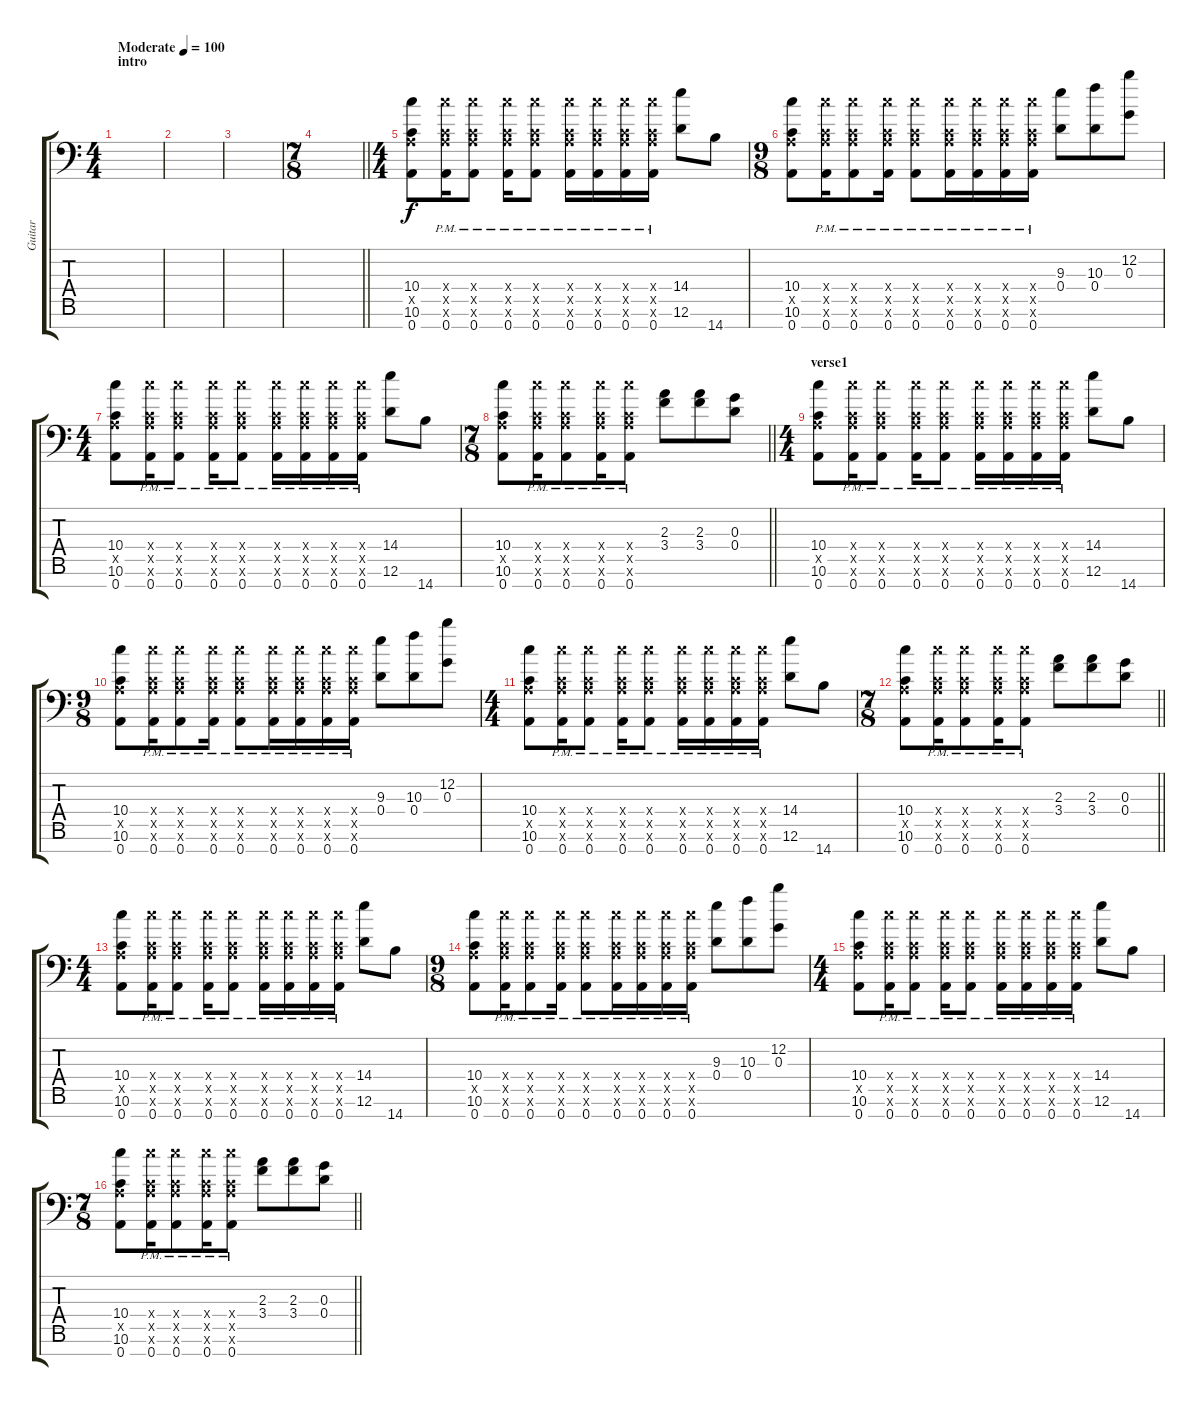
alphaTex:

\track ("Guitar" "Guitar") {instrument distortionguitar}
\staff {score tabs}
\tuning (E4 B3 G3 D3 A2 D2 A1) {hide}
\ts (4 4)
\section ("" "intro")
\tempo (100 "Moderate")
\clef f4
\ks c
|
|
|
\ts (7 8)
\barLineRight lightlight
|
\ts (4 4)
(10.4 0.5{x} 10.6 0.7).8 (10.4{x} 0.5{x} 10.6{x} 0.7{pm}).16 (10.4{x} 0.5{x} 10.6{x} 0.7{pm}).8 (10.4{x} 0.5{x} 10.6{x} 0.7{pm}).16 (10.4{x} 0.5{x} 10.6{x} 0.7{pm}).8 (10.4{x} 0.5{x} 10.6{x} 0.7{pm}).16 (10.4{x} 0.5{x} 10.6{x} 0.7{pm}).16 (10.4{x} 0.5{x} 10.6{x} 0.7{pm}).16 (10.4{x} 0.5{x} 10.6{x} 0.7{pm}).16 (14.4 12.6).8 14.7.8 |
\ts (9 8)
(10.4 0.5{x} 10.6 0.7).8 (10.4{x} 0.5{x} 10.6{x} 0.7{pm}).16 (10.4{x} 0.5{x} 10.6{x} 0.7{pm}).8 (10.4{x} 0.5{x} 10.6{x} 0.7{pm}).16 (10.4{x} 0.5{x} 10.6{x} 0.7{pm}).8 (10.4{x} 0.5{x} 10.6{x} 0.7{pm}).16 (10.4{x} 0.5{x} 10.6{x} 0.7{pm}).16 (10.4{x} 0.5{x} 10.6{x} 0.7{pm}).16 (10.4{x} 0.5{x} 10.6{x} 0.7{pm}).16 (9.3 0.4).8 (10.3 0.4).8 (12.2 0.3).8 |
\ts (4 4)
(10.4 0.5{x} 10.6 0.7).8 (10.4{x} 0.5{x} 10.6{x} 0.7{pm}).16 (10.4{x} 0.5{x} 10.6{x} 0.7{pm}).8 (10.4{x} 0.5{x} 10.6{x} 0.7{pm}).16 (10.4{x} 0.5{x} 10.6{x} 0.7{pm}).8 (10.4{x} 0.5{x} 10.6{x} 0.7{pm}).16 (10.4{x} 0.5{x} 10.6{x} 0.7{pm}).16 (10.4{x} 0.5{x} 10.6{x} 0.7{pm}).16 (10.4{x} 0.5{x} 10.6{x} 0.7{pm}).16 (14.4 12.6).8 14.7.8 |
\ts (7 8)
\barLineRight lightlight
(10.4 0.5{x} 10.6 0.7).8 (10.4{x} 0.5{x} 10.6{x} 0.7{pm}).16 (10.4{x} 0.5{x} 10.6{x} 0.7{pm}).8 (10.4{x} 0.5{x} 10.6{x} 0.7{pm}).16 (10.4{x} 0.5{x} 10.6{x} 0.7{pm}).8 (2.3 3.4).8 (2.3 3.4).8 (0.3 0.4).8 |
\ts (4 4)
\section ("" "verse1")
(10.4 0.5{x} 10.6 0.7).8 (10.4{x} 0.5{x} 10.6{x} 0.7{pm}).16 (10.4{x} 0.5{x} 10.6{x} 0.7{pm}).8 (10.4{x} 0.5{x} 10.6{x} 0.7{pm}).16 (10.4{x} 0.5{x} 10.6{x} 0.7{pm}).8 (10.4{x} 0.5{x} 10.6{x} 0.7{pm}).16 (10.4{x} 0.5{x} 10.6{x} 0.7{pm}).16 (10.4{x} 0.5{x} 10.6{x} 0.7{pm}).16 (10.4{x} 0.5{x} 10.6{x} 0.7{pm}).16 (14.4 12.6).8 14.7.8 |
\ts (9 8)
(10.4 0.5{x} 10.6 0.7).8 (10.4{x} 0.5{x} 10.6{x} 0.7{pm}).16 (10.4{x} 0.5{x} 10.6{x} 0.7{pm}).8 (10.4{x} 0.5{x} 10.6{x} 0.7{pm}).16 (10.4{x} 0.5{x} 10.6{x} 0.7{pm}).8 (10.4{x} 0.5{x} 10.6{x} 0.7{pm}).16 (10.4{x} 0.5{x} 10.6{x} 0.7{pm}).16 (10.4{x} 0.5{x} 10.6{x} 0.7{pm}).16 (10.4{x} 0.5{x} 10.6{x} 0.7{pm}).16 (9.3 0.4).8 (10.3 0.4).8 (12.2 0.3).8 |
\ts (4 4)
(10.4 0.5{x} 10.6 0.7).8 (10.4{x} 0.5{x} 10.6{x} 0.7{pm}).16 (10.4{x} 0.5{x} 10.6{x} 0.7{pm}).8 (10.4{x} 0.5{x} 10.6{x} 0.7{pm}).16 (10.4{x} 0.5{x} 10.6{x} 0.7{pm}).8 (10.4{x} 0.5{x} 10.6{x} 0.7{pm}).16 (10.4{x} 0.5{x} 10.6{x} 0.7{pm}).16 (10.4{x} 0.5{x} 10.6{x} 0.7{pm}).16 (10.4{x} 0.5{x} 10.6{x} 0.7{pm}).16 (14.4 12.6).8 14.7.8 |
\ts (7 8)
\barLineRight lightlight
(10.4 0.5{x} 10.6 0.7).8 (10.4{x} 0.5{x} 10.6{x} 0.7{pm}).16 (10.4{x} 0.5{x} 10.6{x} 0.7{pm}).8 (10.4{x} 0.5{x} 10.6{x} 0.7{pm}).16 (10.4{x} 0.5{x} 10.6{x} 0.7{pm}).8 (2.3 3.4).8 (2.3 3.4).8 (0.3 0.4).8 |
\ts (4 4)
(10.4 0.5{x} 10.6 0.7).8 (10.4{x} 0.5{x} 10.6{x} 0.7{pm}).16 (10.4{x} 0.5{x} 10.6{x} 0.7{pm}).8 (10.4{x} 0.5{x} 10.6{x} 0.7{pm}).16 (10.4{x} 0.5{x} 10.6{x} 0.7{pm}).8 (10.4{x} 0.5{x} 10.6{x} 0.7{pm}).16 (10.4{x} 0.5{x} 10.6{x} 0.7{pm}).16 (10.4{x} 0.5{x} 10.6{x} 0.7{pm}).16 (10.4{x} 0.5{x} 10.6{x} 0.7{pm}).16 (14.4 12.6).8 14.7.8 |
\ts (9 8)
(10.4 0.5{x} 10.6 0.7).8 (10.4{x} 0.5{x} 10.6{x} 0.7{pm}).16 (10.4{x} 0.5{x} 10.6{x} 0.7{pm}).8 (10.4{x} 0.5{x} 10.6{x} 0.7{pm}).16 (10.4{x} 0.5{x} 10.6{x} 0.7{pm}).8 (10.4{x} 0.5{x} 10.6{x} 0.7{pm}).16 (10.4{x} 0.5{x} 10.6{x} 0.7{pm}).16 (10.4{x} 0.5{x} 10.6{x} 0.7{pm}).16 (10.4{x} 0.5{x} 10.6{x} 0.7{pm}).16 (9.3 0.4).8 (10.3 0.4).8 (12.2 0.3).8 |
\ts (4 4)
(10.4 0.5{x} 10.6 0.7).8 (10.4{x} 0.5{x} 10.6{x} 0.7{pm}).16 (10.4{x} 0.5{x} 10.6{x} 0.7{pm}).8 (10.4{x} 0.5{x} 10.6{x} 0.7{pm}).16 (10.4{x} 0.5{x} 10.6{x} 0.7{pm}).8 (10.4{x} 0.5{x} 10.6{x} 0.7{pm}).16 (10.4{x} 0.5{x} 10.6{x} 0.7{pm}).16 (10.4{x} 0.5{x} 10.6{x} 0.7{pm}).16 (10.4{x} 0.5{x} 10.6{x} 0.7{pm}).16 (14.4 12.6).8 14.7.8 |
\ts (7 8)
\barLineRight lightlight
(10.4 0.5{x} 10.6 0.7).8 (10.4{x} 0.5{x} 10.6{x} 0.7{pm}).16 (10.4{x} 0.5{x} 10.6{x} 0.7{pm}).8 (10.4{x} 0.5{x} 10.6{x} 0.7{pm}).16 (10.4{x} 0.5{x} 10.6{x} 0.7{pm}).8 (2.3 3.4).8 (2.3 3.4).8 (0.3 0.4).8
